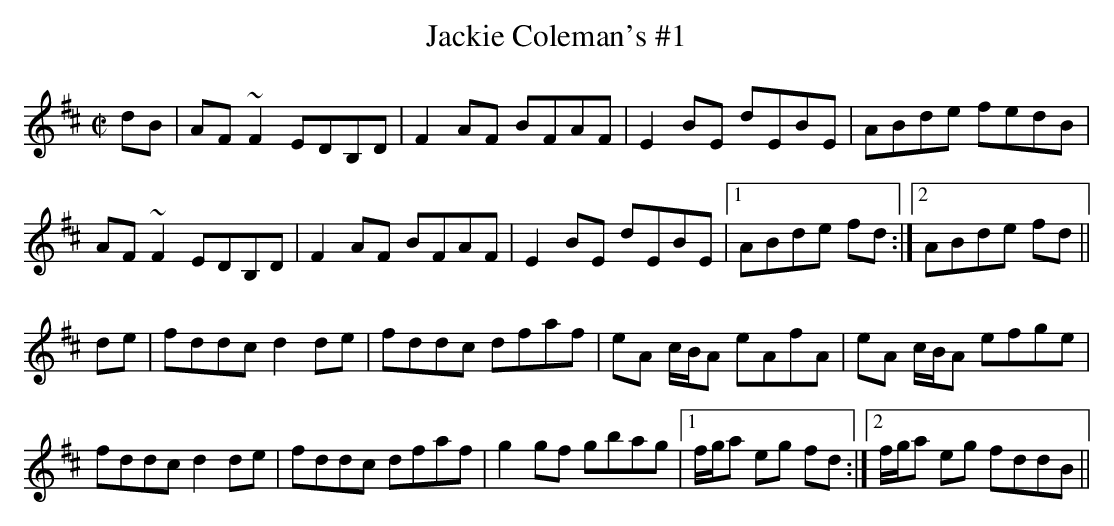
X:1
T: Jackie Coleman's #1
M: C|
L: 1/8
K: D
dB|AF~F2 EDB,D|F2AF BFAF|E2BE dEBE|ABde fedB|
AF~F2 EDB,D|F2AF BFAF|E2BE dEBE|1 ABde fd :|2\
ABde fd||
de|fddc d2de|fddc dfaf|eA c/B/A eAfA|eA c/B/A efge|
fddc d2de|fddc dfaf|g2gf gbag|1 f/g/a eg fd :|2\
f/g/a eg fddB||
